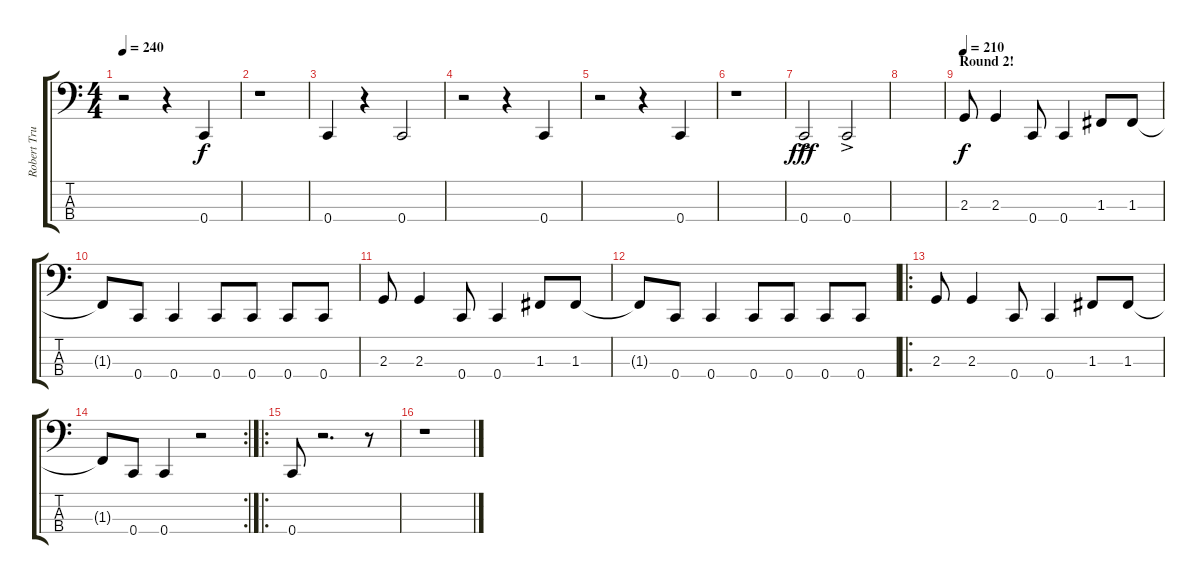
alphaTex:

\track ("Robert Trujillo" "Robert Tru") {instrument slapbass2}
\staff {score tabs}
\tuning (Eb2 Bb1 F1 C1) {hide}
\ts (4 4)
\tempo 240
\clef f4
\ks c
r.2{dy f} r.4 0.4.4 |
r.1 |
0.4.4 r.4 0.4.2 |
r.2 r.4 0.4.4 |
r.2 r.4 0.4.4 |
r.1 |
0.4{ac}.2{dy fff} 0.4{ac}.2 |
|
\section ("" "Round 2!")
\tempo 210
2.3.8{dy f} 2.3.4 0.4.8 0.4.4 1.3.8 1.3.8 |
1.3{t}.8 0.4.8 0.4.4 0.4.8 0.4.8 0.4.8 0.4.8 |
2.3.8 2.3.4 0.4.8 0.4.4 1.3.8 1.3.8 |
1.3{t}.8 0.4.8 0.4.4 0.4.8 0.4.8 0.4.8 0.4.8 |
\ro
2.3.8 2.3.4 0.4.8 0.4.4 1.3.8 1.3.8 |
\rc 2
1.3{t}.8 0.4.8 0.4.4 r.2 |
\ro
0.4.8 r.2{d} r.8 |
r.1
